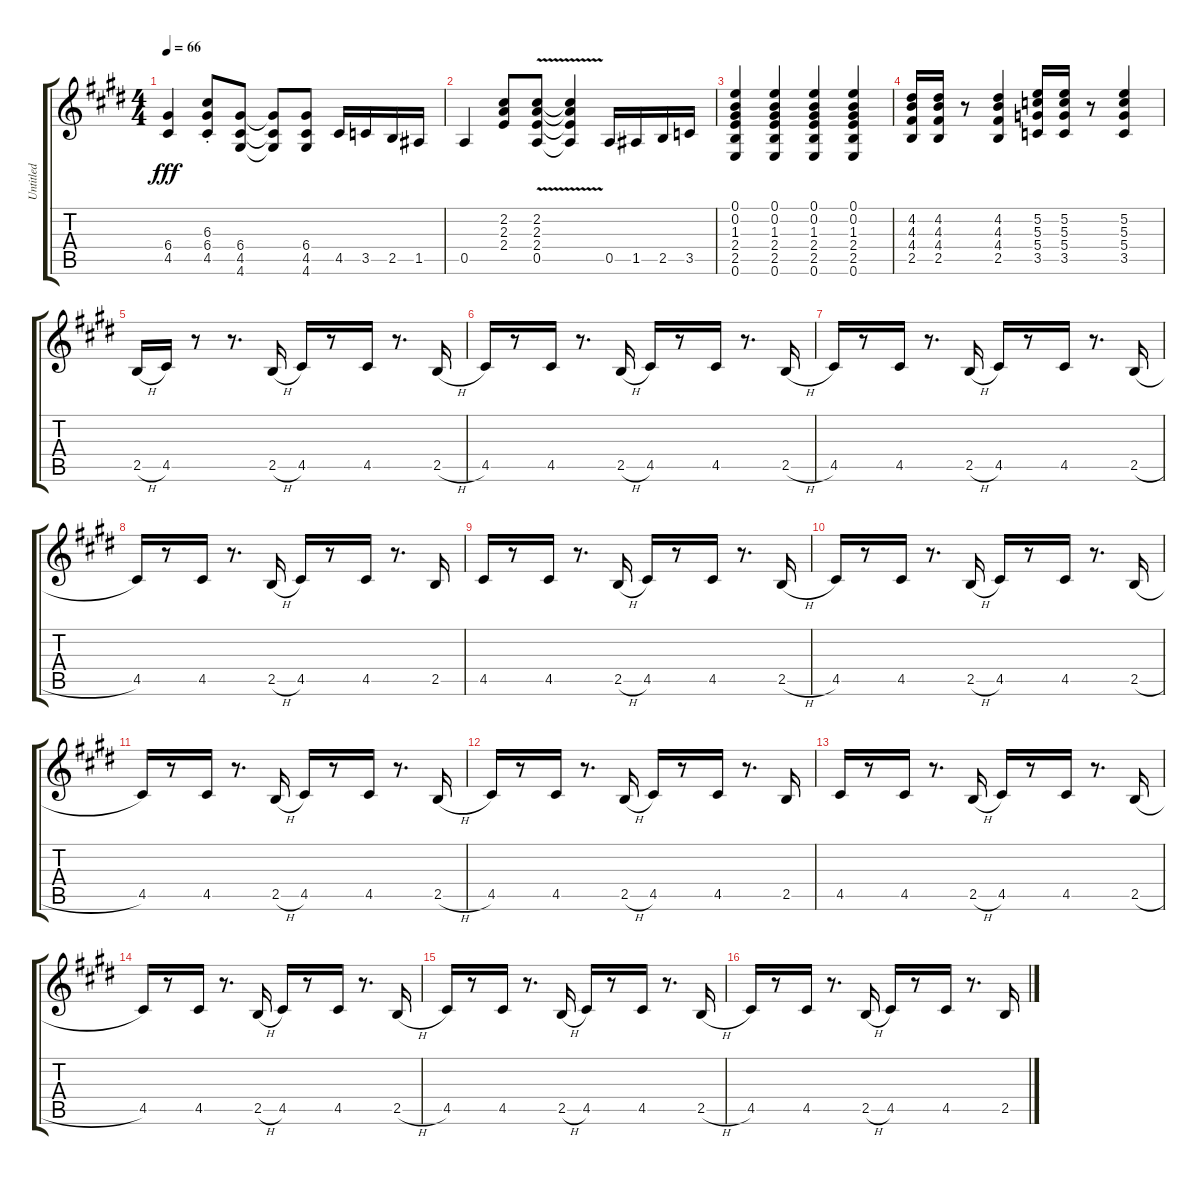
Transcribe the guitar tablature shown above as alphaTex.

\track ("Untitled" "Untitled") {instrument electricguitarclean}
\staff {score tabs}
\tuning (E4 B3 G3 D3 A2 E2) {hide}
\ts (4 4)
\tempo 66
\clef g2
\ks e
(6.4 4.5).4{dy fff} (6.3{st} 6.4{st} 4.5{st}).8 (6.4 4.5 4.6).8 (6.4{t} 4.5{t} 4.6{t}).8 (6.4 4.5 4.6).8 4.5.16 3.5.16 2.5.16 1.5.16 |
0.5.4 (2.2 2.3 2.4).8 (2.2{v} 2.3{v} 2.4{v} 0.5{v}).8 (2.2{v t} 2.3{v t} 2.4{v t} 0.5{v t}).4 0.5.16 1.5.16 2.5.16 3.5.16 |
(0.1 0.2 1.3 2.4 2.5 0.6).4 (0.1 0.2 1.3 2.4 2.5 0.6).4 (0.1 0.2 1.3 2.4 2.5 0.6).4 (0.1 0.2 1.3 2.4 2.5 0.6).4 |
(4.2 4.3 4.4 2.5).16 (4.2 4.3 4.4 2.5).16 r.8 (4.2 4.3 4.4 2.5).4 (5.2 5.3 5.4 3.5).16 (5.2 5.3 5.4 3.5).16 r.8 (5.2 5.3 5.4 3.5).4 |
2.5{h}.16 4.5.16 r.8 r.8{d} 2.5{h}.16 4.5.16 r.8 4.5.16 r.8{d} 2.5{h}.16 |
4.5.16 r.8 4.5.16 r.8{d} 2.5{h}.16 4.5.16 r.8 4.5.16 r.8{d} 2.5{h}.16 |
4.5.16 r.8 4.5.16 r.8{d} 2.5{h}.16 4.5.16 r.8 4.5.16 r.8{d} 2.5{h}.16 |
4.5.16 r.8 4.5.16 r.8{d} 2.5{h}.16 4.5.16 r.8 4.5.16 r.8{d} 2.5.16 |
4.5.16 r.8 4.5.16 r.8{d} 2.5{h}.16 4.5.16 r.8 4.5.16 r.8{d} 2.5{h}.16 |
4.5.16 r.8 4.5.16 r.8{d} 2.5{h}.16 4.5.16 r.8 4.5.16 r.8{d} 2.5{h}.16 |
4.5.16 r.8 4.5.16 r.8{d} 2.5{h}.16 4.5.16 r.8 4.5.16 r.8{d} 2.5{h}.16 |
4.5.16 r.8 4.5.16 r.8{d} 2.5{h}.16 4.5.16 r.8 4.5.16 r.8{d} 2.5.16 |
4.5.16 r.8 4.5.16 r.8{d} 2.5{h}.16 4.5.16 r.8 4.5.16 r.8{d} 2.5{h}.16 |
4.5.16 r.8 4.5.16 r.8{d} 2.5{h}.16 4.5.16 r.8 4.5.16 r.8{d} 2.5{h}.16 |
4.5.16 r.8 4.5.16 r.8{d} 2.5{h}.16 4.5.16 r.8 4.5.16 r.8{d} 2.5{h}.16 |
4.5.16 r.8 4.5.16 r.8{d} 2.5{h}.16 4.5.16 r.8 4.5.16 r.8{d} 2.5.16
